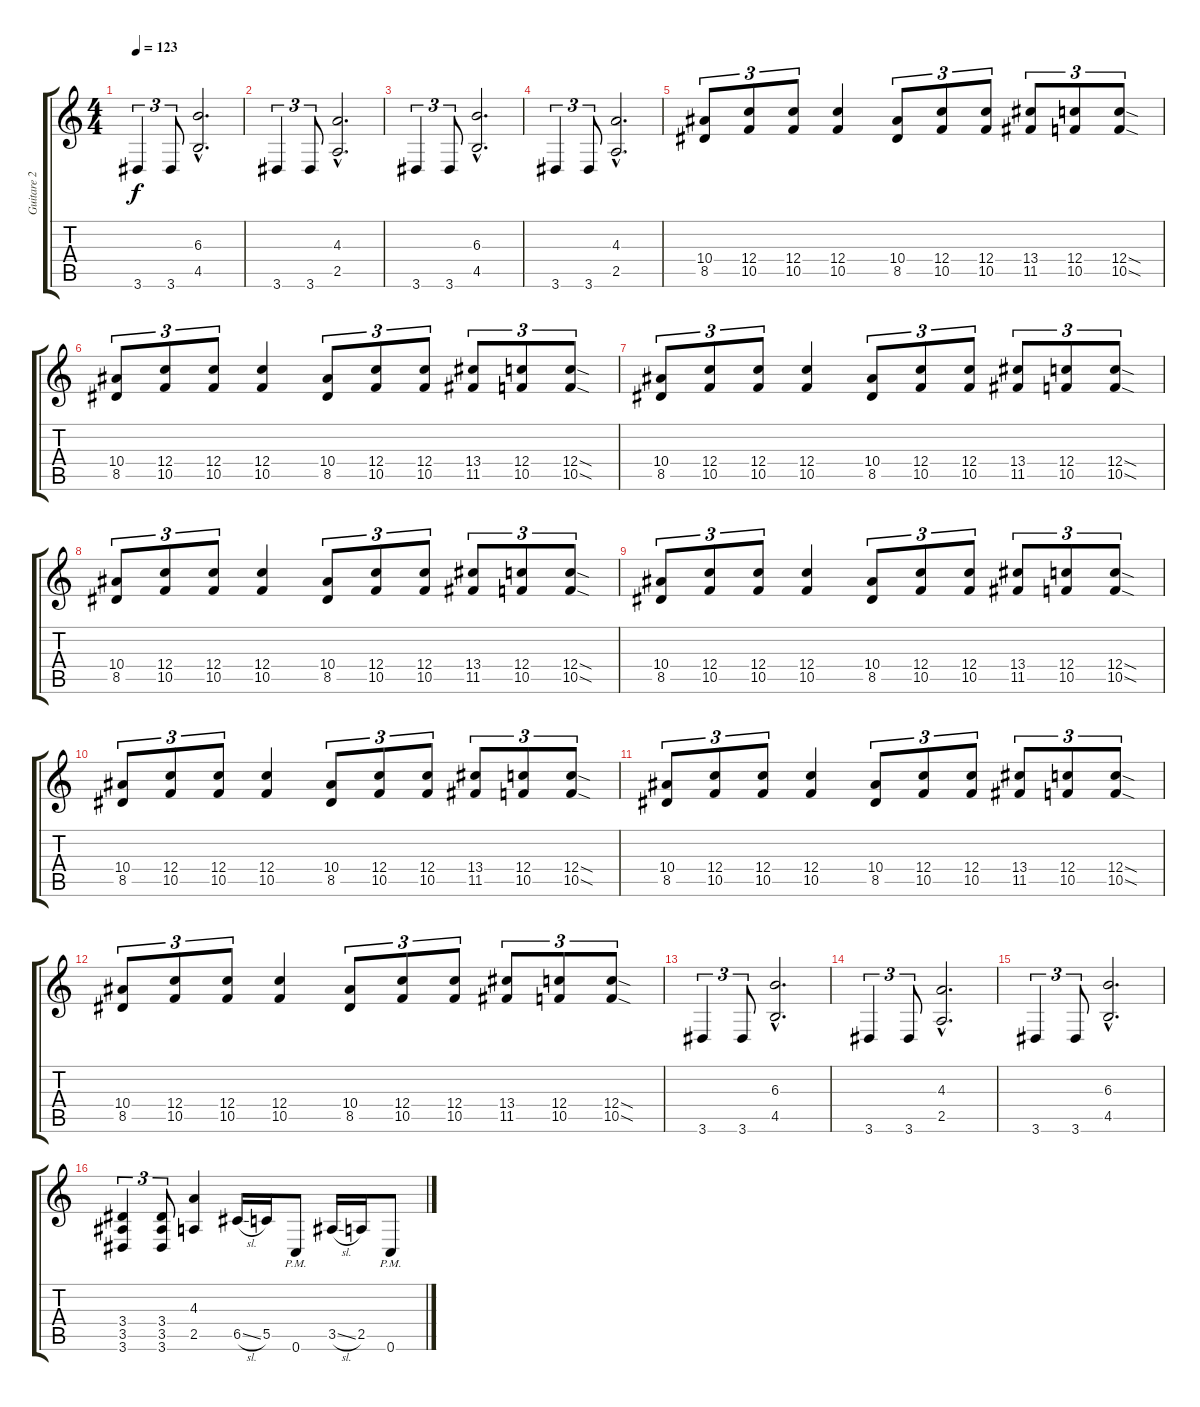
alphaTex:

\track ("Guitare 2" "Guitare 2") {instrument distortionguitar}
\staff {score tabs}
\tuning (D4 A3 F3 C3 G2 C2) {hide}
\ts (4 4)
\section ("" "")
\tempo 123
\clef g2
\ks c
3.6.4{tu (3 2) dy f} 3.6.8{tu (3 2)} (6.3{hac} 4.5{hac}).2{d} |
3.6.4{tu (3 2)} 3.6.8{tu (3 2)} (4.3{hac} 2.5{hac}).2{d} |
3.6.4{tu (3 2)} 3.6.8{tu (3 2)} (6.3{hac} 4.5{hac}).2{d} |
3.6.4{tu (3 2)} 3.6.8{tu (3 2)} (4.3{hac} 2.5{hac}).2{d} |
\section ("" "")
(10.4 8.5).8{tu (3 2)} (12.4 10.5).8{tu (3 2)} (12.4 10.5).8{tu (3 2)} (12.4 10.5).4 (10.4 8.5).8{tu (3 2)} (12.4 10.5).8{tu (3 2)} (12.4 10.5).8{tu (3 2)} (13.4 11.5).8{tu (3 2)} (12.4 10.5).8{tu (3 2)} (12.4{sod} 10.5{sod}).8{tu (3 2)} |
(10.4 8.5).8{tu (3 2)} (12.4 10.5).8{tu (3 2)} (12.4 10.5).8{tu (3 2)} (12.4 10.5).4 (10.4 8.5).8{tu (3 2)} (12.4 10.5).8{tu (3 2)} (12.4 10.5).8{tu (3 2)} (13.4 11.5).8{tu (3 2)} (12.4 10.5).8{tu (3 2)} (12.4{sod} 10.5{sod}).8{tu (3 2)} |
(10.4 8.5).8{tu (3 2)} (12.4 10.5).8{tu (3 2)} (12.4 10.5).8{tu (3 2)} (12.4 10.5).4 (10.4 8.5).8{tu (3 2)} (12.4 10.5).8{tu (3 2)} (12.4 10.5).8{tu (3 2)} (13.4 11.5).8{tu (3 2)} (12.4 10.5).8{tu (3 2)} (12.4{sod} 10.5{sod}).8{tu (3 2)} |
(10.4 8.5).8{tu (3 2)} (12.4 10.5).8{tu (3 2)} (12.4 10.5).8{tu (3 2)} (12.4 10.5).4 (10.4 8.5).8{tu (3 2)} (12.4 10.5).8{tu (3 2)} (12.4 10.5).8{tu (3 2)} (13.4 11.5).8{tu (3 2)} (12.4 10.5).8{tu (3 2)} (12.4{sod} 10.5{sod}).8{tu (3 2)} |
(10.4 8.5).8{tu (3 2)} (12.4 10.5).8{tu (3 2)} (12.4 10.5).8{tu (3 2)} (12.4 10.5).4 (10.4 8.5).8{tu (3 2)} (12.4 10.5).8{tu (3 2)} (12.4 10.5).8{tu (3 2)} (13.4 11.5).8{tu (3 2)} (12.4 10.5).8{tu (3 2)} (12.4{sod} 10.5{sod}).8{tu (3 2)} |
(10.4 8.5).8{tu (3 2)} (12.4 10.5).8{tu (3 2)} (12.4 10.5).8{tu (3 2)} (12.4 10.5).4 (10.4 8.5).8{tu (3 2)} (12.4 10.5).8{tu (3 2)} (12.4 10.5).8{tu (3 2)} (13.4 11.5).8{tu (3 2)} (12.4 10.5).8{tu (3 2)} (12.4{sod} 10.5{sod}).8{tu (3 2)} |
(10.4 8.5).8{tu (3 2)} (12.4 10.5).8{tu (3 2)} (12.4 10.5).8{tu (3 2)} (12.4 10.5).4 (10.4 8.5).8{tu (3 2)} (12.4 10.5).8{tu (3 2)} (12.4 10.5).8{tu (3 2)} (13.4 11.5).8{tu (3 2)} (12.4 10.5).8{tu (3 2)} (12.4{sod} 10.5{sod}).8{tu (3 2)} |
(10.4 8.5).8{tu (3 2)} (12.4 10.5).8{tu (3 2)} (12.4 10.5).8{tu (3 2)} (12.4 10.5).4 (10.4 8.5).8{tu (3 2)} (12.4 10.5).8{tu (3 2)} (12.4 10.5).8{tu (3 2)} (13.4 11.5).8{tu (3 2)} (12.4 10.5).8{tu (3 2)} (12.4{sod} 10.5{sod}).8{tu (3 2)} |
\section ("" "")
3.6.4{tu (3 2)} 3.6.8{tu (3 2)} (6.3{hac} 4.5{hac}).2{d} |
3.6.4{tu (3 2)} 3.6.8{tu (3 2)} (4.3{hac} 2.5{hac}).2{d} |
3.6.4{tu (3 2)} 3.6.8{tu (3 2)} (6.3{hac} 4.5{hac}).2{d} |
(3.4 3.5 3.6).4{tu (3 2)} (3.4 3.5 3.6).8{tu (3 2)} (4.3 2.5).4 6.5{sl}.16 5.5.16 0.6{pm}.8 3.5{sl}.16 2.5.16 0.6{pm}.8
